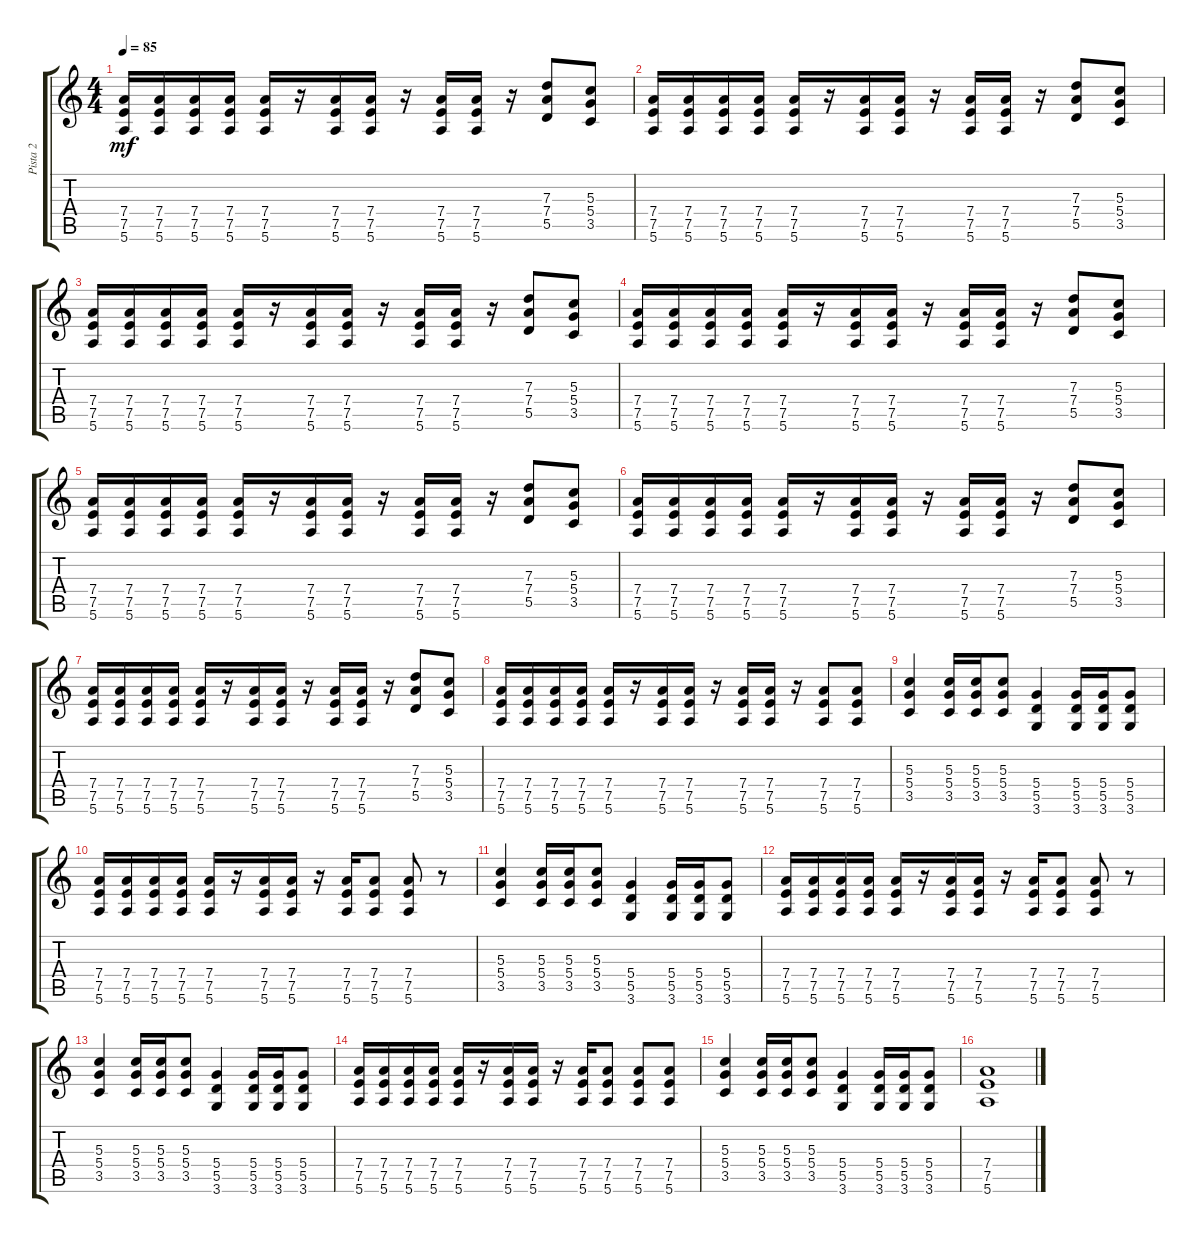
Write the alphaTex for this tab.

\track ("Pista 2" "Pista 2") {instrument overdrivenguitar}
\staff {score tabs}
\tuning (E4 B3 G3 D3 A2 E2) {hide}
\ts (4 4)
\tempo 85
\clef g2
\ks c
(7.4 7.5 5.6).16{dy mf} (7.4 7.5 5.6).16 (7.4 7.5 5.6).16 (7.4 7.5 5.6).16 (7.4 7.5 5.6).16 r.16 (7.4 7.5 5.6).16 (7.4 7.5 5.6).16 r.16 (7.4 7.5 5.6).16 (7.4 7.5 5.6).16 r.16 (7.3 7.4 5.5).8 (5.3 5.4 3.5).8 |
(7.4 7.5 5.6).16 (7.4 7.5 5.6).16 (7.4 7.5 5.6).16 (7.4 7.5 5.6).16 (7.4 7.5 5.6).16 r.16 (7.4 7.5 5.6).16 (7.4 7.5 5.6).16 r.16 (7.4 7.5 5.6).16 (7.4 7.5 5.6).16 r.16 (7.3 7.4 5.5).8 (5.3 5.4 3.5).8 |
(7.4 7.5 5.6).16 (7.4 7.5 5.6).16 (7.4 7.5 5.6).16 (7.4 7.5 5.6).16 (7.4 7.5 5.6).16 r.16 (7.4 7.5 5.6).16 (7.4 7.5 5.6).16 r.16 (7.4 7.5 5.6).16 (7.4 7.5 5.6).16 r.16 (7.3 7.4 5.5).8 (5.3 5.4 3.5).8 |
(7.4 7.5 5.6).16 (7.4 7.5 5.6).16 (7.4 7.5 5.6).16 (7.4 7.5 5.6).16 (7.4 7.5 5.6).16 r.16 (7.4 7.5 5.6).16 (7.4 7.5 5.6).16 r.16 (7.4 7.5 5.6).16 (7.4 7.5 5.6).16 r.16 (7.3 7.4 5.5).8 (5.3 5.4 3.5).8 |
(7.4 7.5 5.6).16 (7.4 7.5 5.6).16 (7.4 7.5 5.6).16 (7.4 7.5 5.6).16 (7.4 7.5 5.6).16 r.16 (7.4 7.5 5.6).16 (7.4 7.5 5.6).16 r.16 (7.4 7.5 5.6).16 (7.4 7.5 5.6).16 r.16 (7.3 7.4 5.5).8 (5.3 5.4 3.5).8 |
(7.4 7.5 5.6).16 (7.4 7.5 5.6).16 (7.4 7.5 5.6).16 (7.4 7.5 5.6).16 (7.4 7.5 5.6).16 r.16 (7.4 7.5 5.6).16 (7.4 7.5 5.6).16 r.16 (7.4 7.5 5.6).16 (7.4 7.5 5.6).16 r.16 (7.3 7.4 5.5).8 (5.3 5.4 3.5).8 |
(7.4 7.5 5.6).16 (7.4 7.5 5.6).16 (7.4 7.5 5.6).16 (7.4 7.5 5.6).16 (7.4 7.5 5.6).16 r.16 (7.4 7.5 5.6).16 (7.4 7.5 5.6).16 r.16 (7.4 7.5 5.6).16 (7.4 7.5 5.6).16 r.16 (7.3 7.4 5.5).8 (5.3 5.4 3.5).8 |
(7.4 7.5 5.6).16 (7.4 7.5 5.6).16 (7.4 7.5 5.6).16 (7.4 7.5 5.6).16 (7.4 7.5 5.6).16 r.16 (7.4 7.5 5.6).16 (7.4 7.5 5.6).16 r.16 (7.4 7.5 5.6).16 (7.4 7.5 5.6).16 r.16 (7.4 7.5 5.6).8 (7.4 7.5 5.6).8 |
(5.3 5.4 3.5).4 (5.3 5.4 3.5).16 (5.3 5.4 3.5).16 (5.3 5.4 3.5).8 (5.4 5.5 3.6).4 (5.4 5.5 3.6).16 (5.4 5.5 3.6).16 (5.4 5.5 3.6).8 |
(7.4 7.5 5.6).16 (7.4 7.5 5.6).16 (7.4 7.5 5.6).16 (7.4 7.5 5.6).16 (7.4 7.5 5.6).16 r.16 (7.4 7.5 5.6).16 (7.4 7.5 5.6).16 r.16 (7.4 7.5 5.6).16 (7.4 7.5 5.6).8 (7.4 7.5 5.6).8 r.8 |
(5.3 5.4 3.5).4 (5.3 5.4 3.5).16 (5.3 5.4 3.5).16 (5.3 5.4 3.5).8 (5.4 5.5 3.6).4 (5.4 5.5 3.6).16 (5.4 5.5 3.6).16 (5.4 5.5 3.6).8 |
(7.4 7.5 5.6).16 (7.4 7.5 5.6).16 (7.4 7.5 5.6).16 (7.4 7.5 5.6).16 (7.4 7.5 5.6).16 r.16 (7.4 7.5 5.6).16 (7.4 7.5 5.6).16 r.16 (7.4 7.5 5.6).16 (7.4 7.5 5.6).8 (7.4 7.5 5.6).8 r.8 |
(5.3 5.4 3.5).4 (5.3 5.4 3.5).16 (5.3 5.4 3.5).16 (5.3 5.4 3.5).8 (5.4 5.5 3.6).4 (5.4 5.5 3.6).16 (5.4 5.5 3.6).16 (5.4 5.5 3.6).8 |
(7.4 7.5 5.6).16 (7.4 7.5 5.6).16 (7.4 7.5 5.6).16 (7.4 7.5 5.6).16 (7.4 7.5 5.6).16 r.16 (7.4 7.5 5.6).16 (7.4 7.5 5.6).16 r.16 (7.4 7.5 5.6).16 (7.4 7.5 5.6).8 (7.4 7.5 5.6).8 (7.4 7.5 5.6).8 |
(5.3 5.4 3.5).4 (5.3 5.4 3.5).16 (5.3 5.4 3.5).16 (5.3 5.4 3.5).8 (5.4 5.5 3.6).4 (5.4 5.5 3.6).16 (5.4 5.5 3.6).16 (5.4 5.5 3.6).8 |
(7.4 7.5 5.6).1
